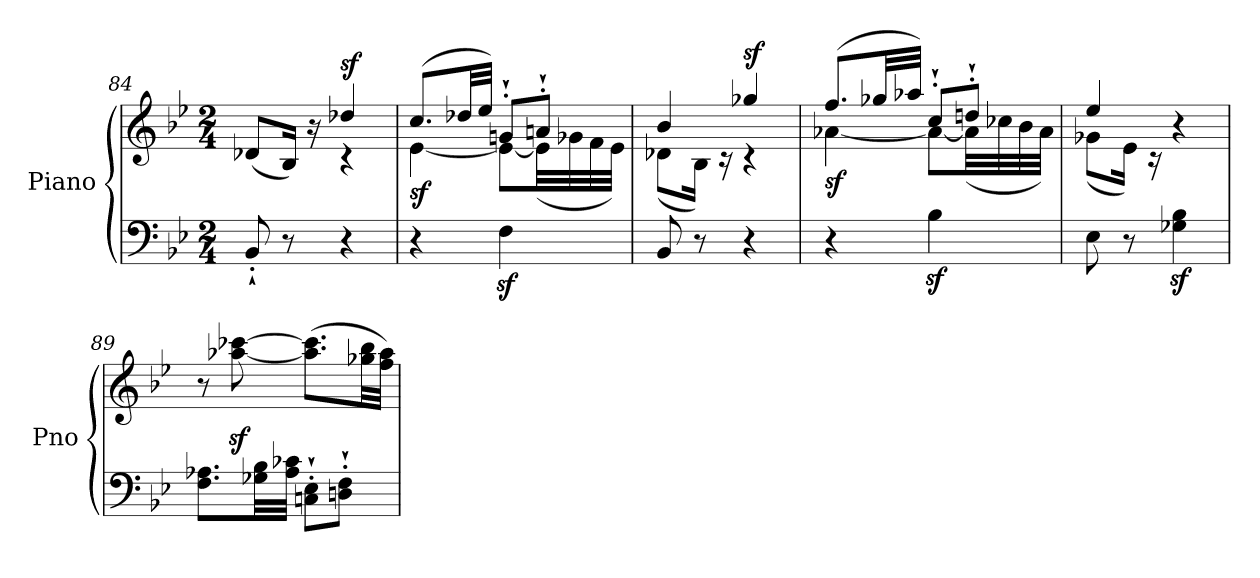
**kern	**kern	**dynam
*part1	*part1	*part1
*staff2	*staff1	*staff1/2
*I"Piano	*	*
*I'Pno	*	*
*clefF4	*clefG2	*
*k[b-e-]	*k[b-e-]	*
*B-:	*B-:	*
*M2/4	*M2/4	*
=84	=84	=84
*	*^	*
8BB-'`/	(>8d-X/L	4ryy	.
8r	16B-/Jk)	.	.
.	16r	.	.
!	!	!	!LO:DY:a
4r	4rc	4dd-X/	sf
=85	=85	=85	=85
!	!	!	!LO:DY:b
4r	(>8.cc/L	[4e-\	sf
.	32dd-X/LL	.	.
.	32ee-/JJJ)	.	.
4Fz<\	8gn'`/L	8e-\L_	.
.	8an'`/J	(<32e-\LL]	.
.	.	32g-X\	.
.	.	32f\	.
.	.	32e-\JJJ)	.
!!LO:LB:g=z	!!
=86	=86	=86	=86
8BB-/	4b-/	(<8d-X\L	.
8r	.	16B-\Jk)	.
.	.	16rc	.
!	!	!	!LO:DY:a
4r	4gg-X/	4rc	sf
=87	=87	=87	=87
!	!	!	!LO:DY:b
4r	(>8.ff/L	[4a-X\	sf
.	32gg-X/LL	.	.
.	32aa-X/JJJ)	.	.
4B-z<\	8cc'`/L	8a-\L_	.
.	8ddn'`/J	(<32a-\LL]	.
.	.	32cc-X\	.
.	.	32b-\	.
.	.	32a-\JJJ)	.
=88	=88	=88	=88
8E-\	4ee-/	(<8g-X\L	.
8r	.	16e-\Jk)	.
.	.	16r	.
4G-X\z> 4B-\z>	4r	4ryy	.
*	*v	*v	*
=89	=89	=89
8.F\ 8.A-X\L	8r	.
.	[8aa-X\z< [8ccc-X\z<	.
32G-X\ 32B-\LL	.	.
32A-\ 32c-X\JJJ	.	.
8Cn\'` 8E-\'`L	(>8.aa-\] 8.ccc-\]L	.
8Dn\'` 8F\'`J	.	.
.	32gg-X\ 32bb-\LL	.
.	32ff\ 32aa-\JJJ)	.
=	=	=
*-	*-	*-
